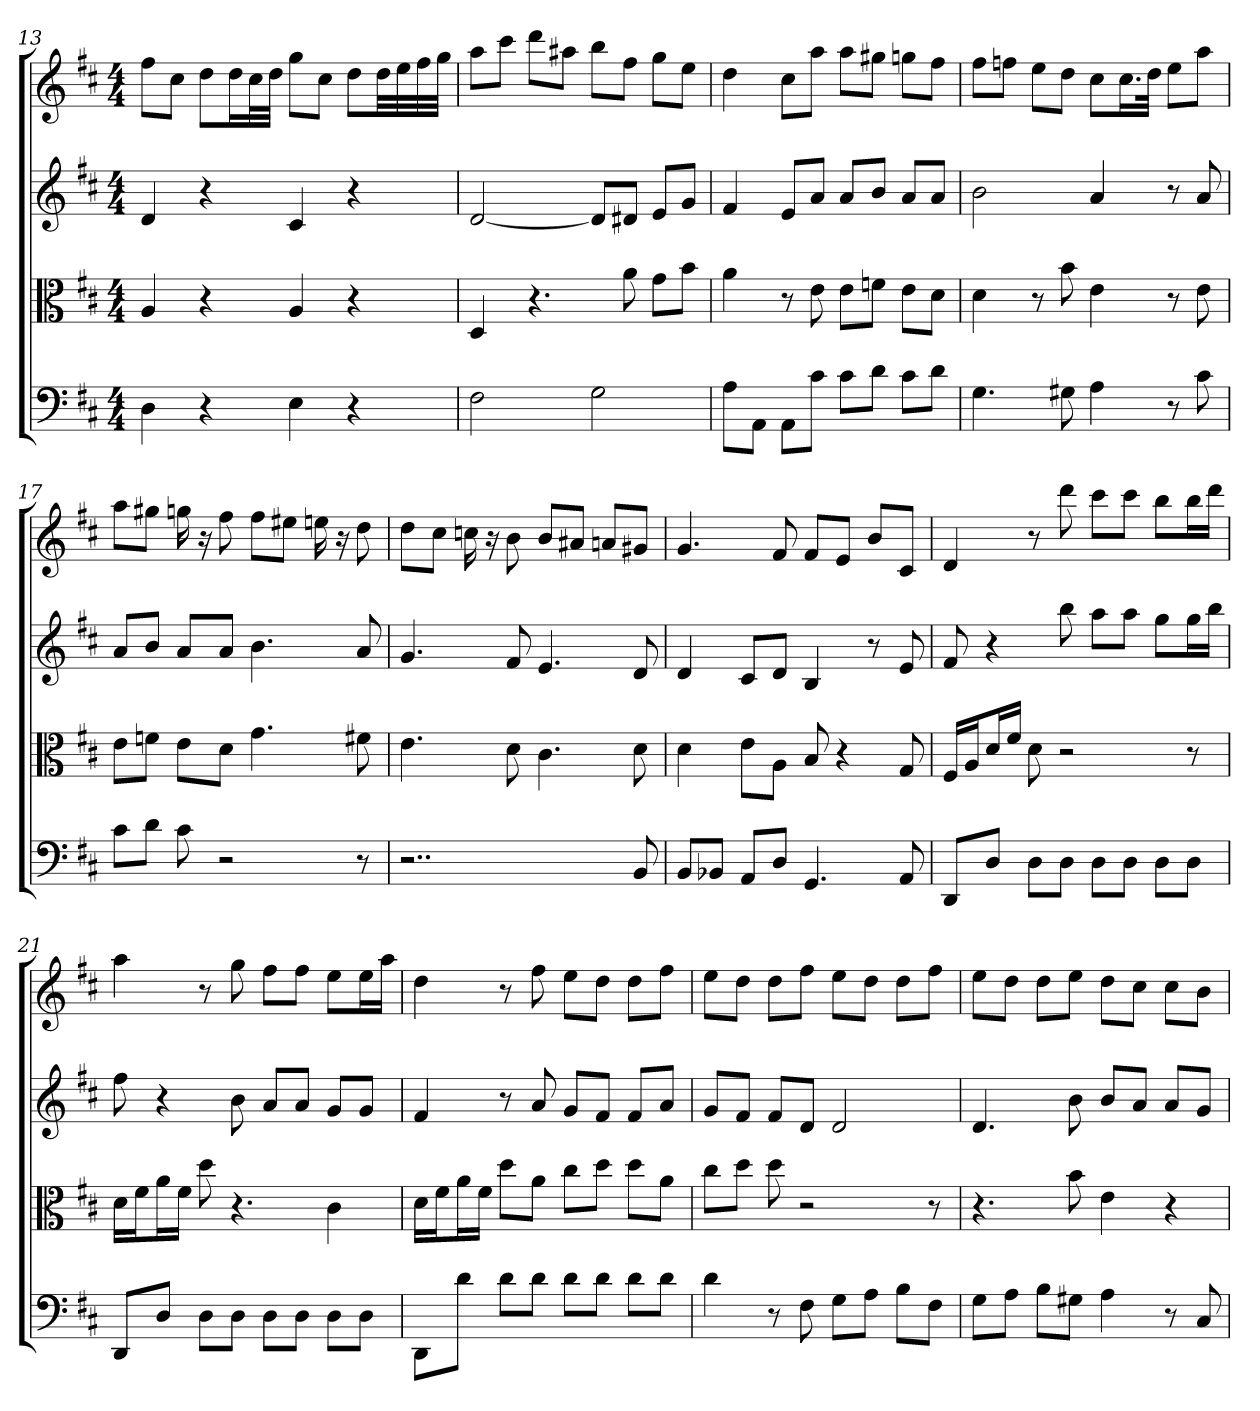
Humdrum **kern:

**kern	**kern	**kern	**kern
*part4	*part3	*part2	*part1
*staff4	*staff3	*staff2	*staff1
*clefF4	*clefC3	*	*
*k[f#c#]	*k[f#c#]	*k[f#c#]	*k[f#c#]
*b:	*b:	*b:	*b:
*M4/4	*M4/4	*M4/4	*M4/4
=13	=13	=13	=13
4D	4A	4d	8ff#L
.	.	.	8cc#J
4r	4r	4r	8ddL
.	.	.	16ddL
.	.	.	32cc#L
.	.	.	32ddJJJ
4E	4A	4c#	8ggL
.	.	.	8cc#J
4r	4r	4r	8ddL
.	.	.	32ddLL
.	.	.	32ee
.	.	.	32ff#
.	.	.	32ggJJJ
=14	=14	=14	=14
2F#	4D	[2d	8aaL
.	.	.	8ccc#J
.	4.r	.	8dddL
.	.	.	8aa#XJ
2G	.	8dL]	8bbL
.	8a	8d#XJ	8ff#J
.	8g\L	8eL	8ggL
.	8b\J	8gJ	8eeJ
=15	=15	=15	=15
8A\L	4a	4f#	4dd
8AA\J	.	.	.
8AA\L	8r	8eL	8cc#L
8c#\J	8e	8aJ	8aaJ
8c#\L	8e\L	8aL	8aaL
8d\J	8fn\J	8bJ	8gg#XJ
8c#\L	8e\L	8aL	8ggnL
8d\J	8d\J	8aJ	8ff#J
=16	=16	=16	=16
4.G	4d	2b	8ff#L
.	.	.	8ffnJ
.	8r	.	8eeL
8G#X	8b	.	8ddJ
4A	4e	4a	8cc#L
.	.	.	16.cc#L
.	.	.	32ddJJk
8r	8r	8r	8eeL
8c#	8e	8a	8aaJ
=17	=17	=17	=17
8c#\L	8e\L	8aL	8aaL
8d\J	8fn\J	8bJ	8gg#XJ
8c#	8e\L	8aL	16ggn
.	.	.	16r
2r	8d\J	8aJ	8ff#
.	4.g	4.b	8ff#L
.	.	.	8ee#XJ
.	.	.	16een
.	.	.	16r
8r	8f#X	8a	8dd
=18	=18	=18	=18
2..r	4.e	4.g	8ddL
.	.	.	8cc#J
.	.	.	16ccn
.	.	.	16r
.	8d	8f#	8b
.	4.c#	4.e	8bL
.	.	.	8a#XJ
.	.	.	8anL
8BB	8d	8d	8g#XJ
=19	=19	=19	=19
8BB/L	4d	4d	4.g
8BB-X/J	.	.	.
8AA/L	8e\L	8c#L	.
8D/J	8A\J	8dJ	8f#
4.GG	8B	4B	8f#L
.	4r	.	8eJ
.	.	8r	8bL
8AA	8G	8e	8c#J
=20	=20	=20	=20
8DD/L	16F#/LL	8f#	4d
.	16A/J	.	.
8D/J	16d/L	4r	.
.	16f#/JJ	.	.
8D\L	8d	.	8r
8D\J	2r	8bb	8ddd
8D\L	.	8aaL	8ccc#L
8D\J	.	8aaJ	8ccc#J
8D\L	.	8ggL	8bbL
8D\J	8r	16ggL	16bbL
.	.	16bbJJ	16dddJJ
=21	=21	=21	=21
8DD/L	16d\LL	8ff#	4aa
.	16f#\J	.	.
8D/J	16a\L	4r	.
.	16f#\JJ	.	.
8D\L	8dd	.	8r
8D\J	4.r	8b	8gg
8D\L	.	8aL	8ff#L
8D\J	.	8aJ	8ff#J
8D\L	4c#	8gL	8eeL
8D\J	.	8gJ	16eeL
.	.	.	16aaJJ
=22	=22	=22	=22
8DD\L	16d\LL	4f#	4dd
.	16f#\J	.	.
8d\J	16a\L	.	.
.	16f#\JJ	.	.
8d\L	8dd\L	8r	8r
8d\J	8a\J	8a	8ff#
8d\L	8cc#\L	8gL	8eeL
8d\J	8dd\J	8f#J	8ddJ
8d\L	8dd\L	8f#L	8ddL
8d\J	8a\J	8aJ	8ff#J
=23	=23	=23	=23
4d	8cc#\L	8gL	8eeL
.	8dd\J	8f#J	8ddJ
8r	8dd	8f#L	8ddL
8F#	2r	8dJ	8ff#J
8G\L	.	2d	8eeL
8A\J	.	.	8ddJ
8B\L	.	.	8ddL
8F#\J	8r	.	8ff#J
=24	=24	=24	=24
8G\L	4.r	4.d	8eeL
8A\J	.	.	8ddJ
8B\L	.	.	8ddL
8G#X\J	8b	8b	8eeJ
4A	4e	8bL	8ddL
.	.	8aJ	8cc#J
8r	4r	8aL	8cc#L
8C#	.	8gJ	8bJ
=	=	=	=
*-	*-	*-	*-
